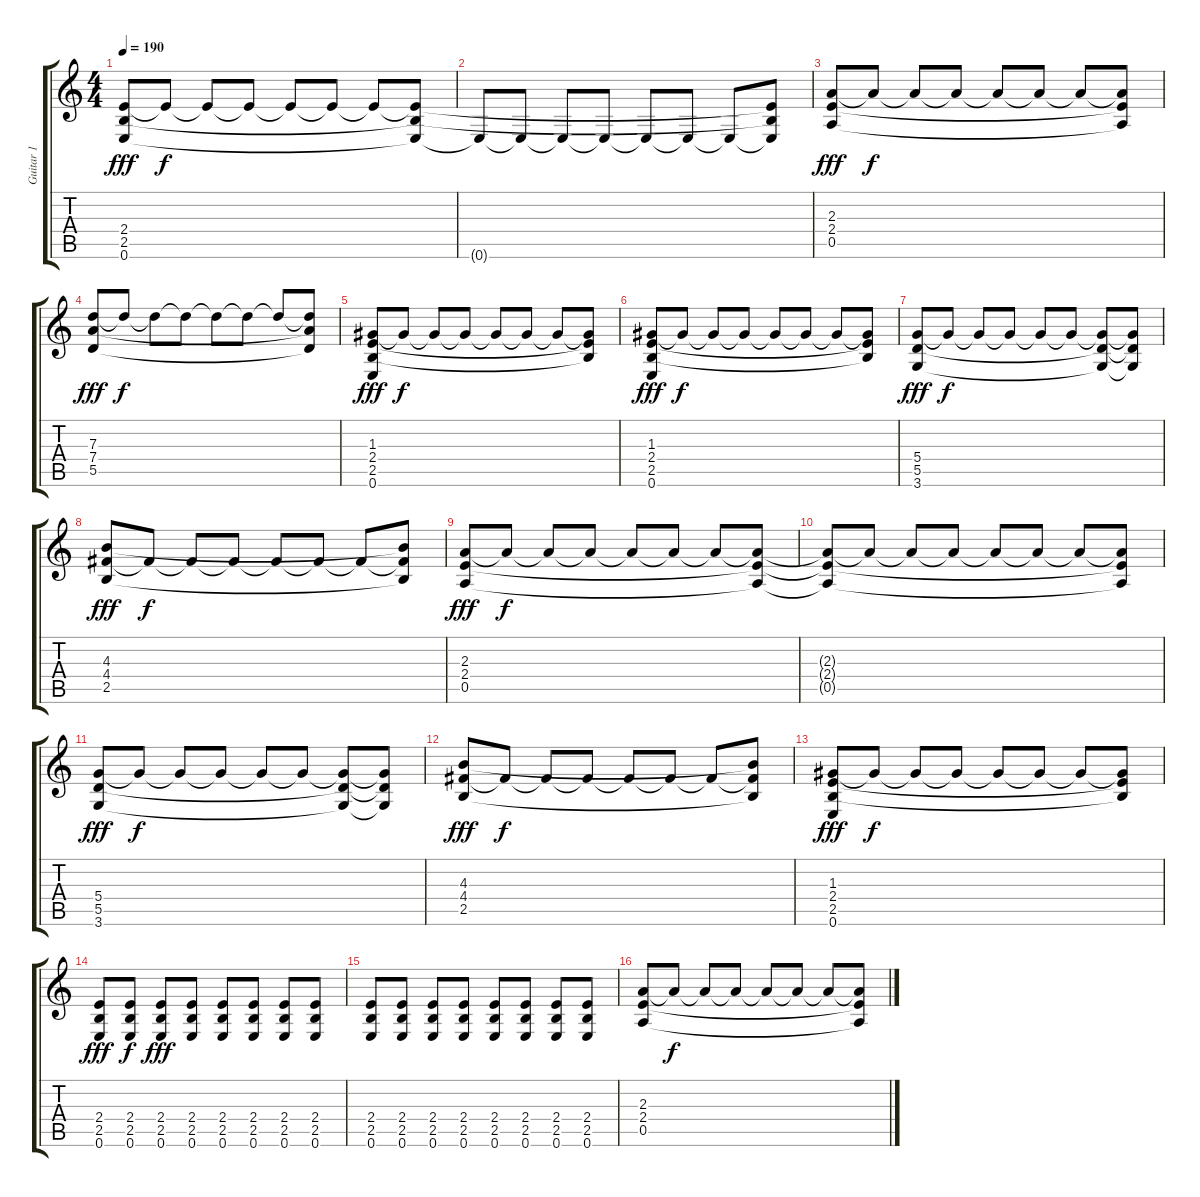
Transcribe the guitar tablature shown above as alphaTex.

\track ("Guitar 1" "Guitar 1") {instrument overdrivenguitar}
\staff {score tabs}
\tuning (E4 B3 G3 D3 A2 E2) {hide}
\ts (4 4)
\tempo 190
\clef g2
\ks c
(2.4 2.5 0.6).8{dy fff} 2.4{t}.8{dy f} 2.4{t}.8 2.4{t}.8 2.4{t}.8 2.4{t}.8 2.4{t}.8 (2.4{t} 2.5{t} 0.6{t}).8 |
0.6{t}.8 0.6{t}.8 0.6{t}.8 0.6{t}.8 0.6{t}.8 0.6{t}.8 0.6{t}.8 (2.4{t} 2.5{t} 0.6{t}).8 |
(2.3 2.4 0.5).8{dy fff} 2.3{t}.8{dy f} 2.3{t}.8 2.3{t}.8 2.3{t}.8 2.3{t}.8 2.3{t}.8 (2.3{t} 2.4{t} 0.5{t}).8 |
(7.3 7.4 5.5).8{dy fff} 7.3{t}.8{dy f} 7.3{t}.8 7.3{t}.8 7.3{t}.8 7.3{t}.8 7.3{t}.8 (7.3{t} 7.4{t} 5.5{t}).8 |
(1.3 2.4 2.5 0.6).8{dy fff} 1.3{t}.8{dy f} 1.3{t}.8 1.3{t}.8 1.3{t}.8 1.3{t}.8 1.3{t}.8 (1.3{t} 2.4{t} 2.5{t}).8 |
(1.3 2.4 2.5 0.6).8{dy fff} 1.3{t}.8{dy f} 1.3{t}.8 1.3{t}.8 1.3{t}.8 1.3{t}.8 1.3{t}.8 (1.3{t} 2.4{t} 2.5{t}).8 |
(5.4 5.5 3.6).8{dy fff} 5.4{t}.8{dy f} 5.4{t}.8 5.4{t}.8 5.4{t}.8 5.4{t}.8 (5.4{t} 5.5{t} 3.6{t}).8 (5.4{t} 5.5{t} 3.6{t}).8 |
(4.3 4.4 2.5).8{dy fff} 4.4{t}.8{dy f} 4.4{t}.8 4.4{t}.8 4.4{t}.8 4.4{t}.8 4.4{t}.8 (4.3{t} 4.4{t} 2.5{t}).8 |
(2.3 2.4 0.5).8{dy fff} 2.3{t}.8{dy f} 2.3{t}.8 2.3{t}.8 2.3{t}.8 2.3{t}.8 2.3{t}.8 (2.3{t} 2.4{t} 0.5{t}).8 |
(2.3{t} 2.4{t} 0.5{t}).8 2.3{t}.8 2.3{t}.8 2.3{t}.8 2.3{t}.8 2.3{t}.8 2.3{t}.8 (2.3{t} 2.4{t} 0.5{t}).8 |
(5.4 5.5 3.6).8{dy fff} 5.4{t}.8{dy f} 5.4{t}.8 5.4{t}.8 5.4{t}.8 5.4{t}.8 (5.4{t} 5.5{t} 3.6{t}).8 (5.4{t} 5.5{t} 3.6{t}).8 |
(4.3 4.4 2.5).8{dy fff} 4.4{t}.8{dy f} 4.4{t}.8 4.4{t}.8 4.4{t}.8 4.4{t}.8 4.4{t}.8 (4.3{t} 4.4{t} 2.5{t}).8 |
(1.3 2.4 2.5 0.6).8{dy fff} 1.3{t}.8{dy f} 1.3{t}.8 1.3{t}.8 1.3{t}.8 1.3{t}.8 1.3{t}.8 (1.3{t} 2.4{t} 2.5{t}).8 |
(2.4 2.5 0.6).8{dy fff} (2.4 2.5 0.6).8{dy f} (2.4 2.5 0.6).8{dy fff} (2.4 2.5 0.6).8 (2.4 2.5 0.6).8 (2.4 2.5 0.6).8 (2.4 2.5 0.6).8 (2.4 2.5 0.6).8 |
(2.4 2.5 0.6).8 (2.4 2.5 0.6).8 (2.4 2.5 0.6).8 (2.4 2.5 0.6).8 (2.4 2.5 0.6).8 (2.4 2.5 0.6).8 (2.4 2.5 0.6).8 (2.4 2.5 0.6).8 |
(2.3 2.4 0.5).8 2.3{t}.8{dy f} 2.3{t}.8 2.3{t}.8 2.3{t}.8 2.3{t}.8 2.3{t}.8 (2.3{t} 2.4{t} 0.5{t}).8
